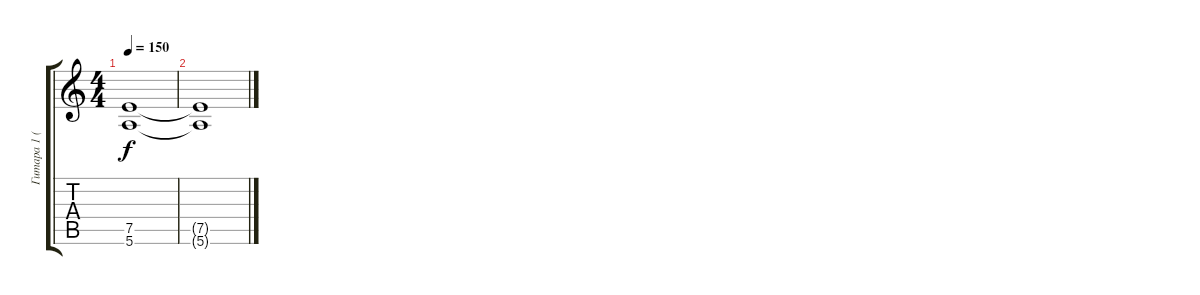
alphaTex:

\track ("Гитара 1 (соло)" "Гитара 1 (") {instrument distortionguitar}
\staff {score tabs}
\tuning (E4 B3 G3 D3 A2 E2) {hide}
\ts (4 4)
\tempo 150
\clef g2
\ks c
(7.5{t} 5.6{t}).1{dy f} |
(7.5{t} 5.6{t}).1
